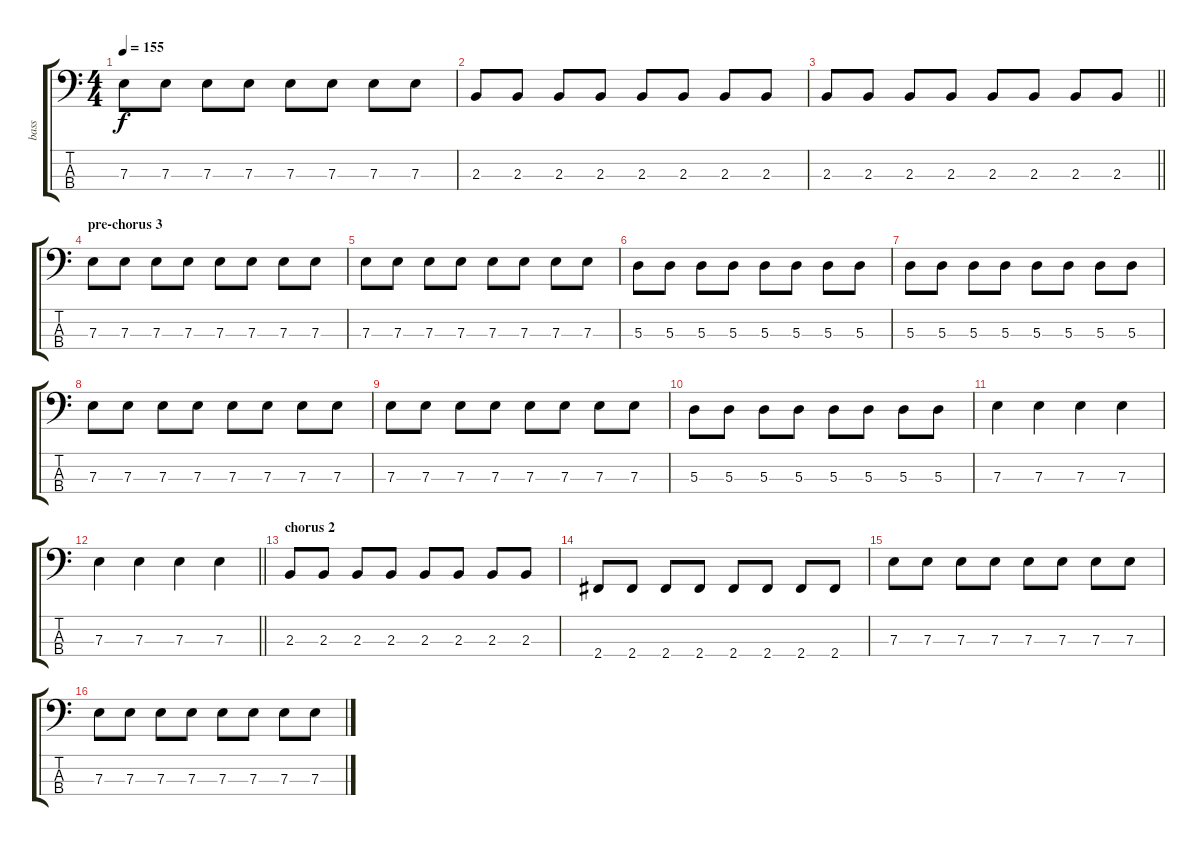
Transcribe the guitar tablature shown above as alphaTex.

\track ("bass" "bass") {instrument electricbassfinger}
\staff {score tabs}
\tuning (G2 D2 A1 E1) {hide}
\ts (4 4)
\tempo 155
\clef f4
\ks c
7.3.8{dy f} 7.3.8 7.3.8 7.3.8 7.3.8 7.3.8 7.3.8 7.3.8 |
2.3.8 2.3.8 2.3.8 2.3.8 2.3.8 2.3.8 2.3.8 2.3.8 |
\barLineRight lightlight
2.3.8 2.3.8 2.3.8 2.3.8 2.3.8 2.3.8 2.3.8 2.3.8 |
\section ("" "pre-chorus 3")
7.3.8 7.3.8 7.3.8 7.3.8 7.3.8 7.3.8 7.3.8 7.3.8 |
7.3.8 7.3.8 7.3.8 7.3.8 7.3.8 7.3.8 7.3.8 7.3.8 |
5.3.8 5.3.8 5.3.8 5.3.8 5.3.8 5.3.8 5.3.8 5.3.8 |
5.3.8 5.3.8 5.3.8 5.3.8 5.3.8 5.3.8 5.3.8 5.3.8 |
7.3.8 7.3.8 7.3.8 7.3.8 7.3.8 7.3.8 7.3.8 7.3.8 |
7.3.8 7.3.8 7.3.8 7.3.8 7.3.8 7.3.8 7.3.8 7.3.8 |
5.3.8 5.3.8 5.3.8 5.3.8 5.3.8 5.3.8 5.3.8 5.3.8 |
7.3.4 7.3.4 7.3.4 7.3.4 |
\barLineRight lightlight
7.3.4 7.3.4 7.3.4 7.3.4 |
\section ("" "chorus 2")
2.3.8 2.3.8 2.3.8 2.3.8 2.3.8 2.3.8 2.3.8 2.3.8 |
2.4.8 2.4.8 2.4.8 2.4.8 2.4.8 2.4.8 2.4.8 2.4.8 |
7.3.8 7.3.8 7.3.8 7.3.8 7.3.8 7.3.8 7.3.8 7.3.8 |
7.3.8 7.3.8 7.3.8 7.3.8 7.3.8 7.3.8 7.3.8 7.3.8
